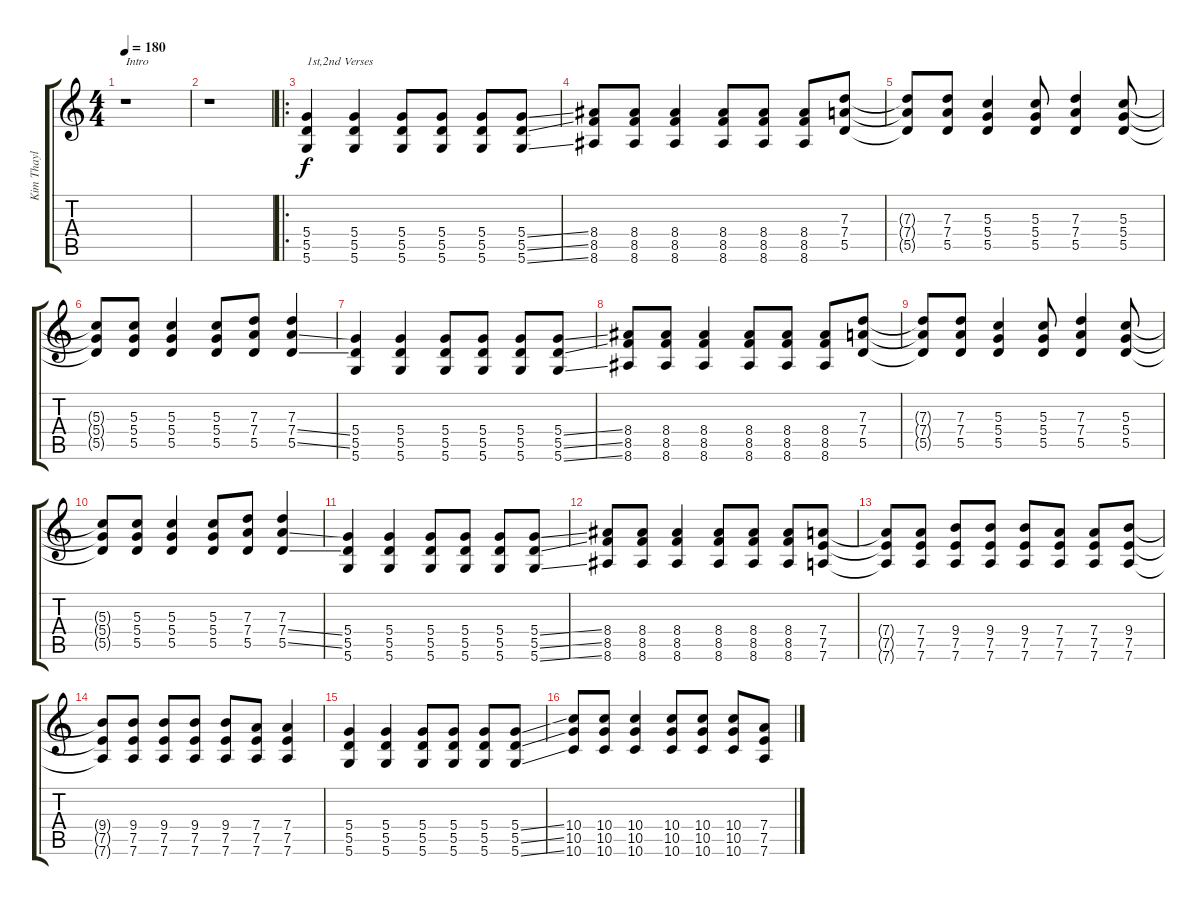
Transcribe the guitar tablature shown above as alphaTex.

\track ("Kim Thayl" "Kim Thayl") {instrument overdrivenguitar}
\staff {score tabs}
\tuning (E4 B3 G3 D3 A2 D2) {hide}
\ts (4 4)
\tempo 180
\clef g2
\ks c
r.1{txt "Intro" dy f instrument overdrivenguitar} |
r.1 |
\ro
(5.4 5.5 5.6).4{txt "1st,2nd Verses"} (5.4 5.5 5.6).4 (5.4 5.5 5.6).8 (5.4 5.5 5.6).8 (5.4 5.5 5.6).8 (5.4{ss} 5.5{ss} 5.6{ss}).8 |
(8.4 8.5 8.6).8 (8.4 8.5 8.6).8 (8.4 8.5 8.6).4 (8.4 8.5 8.6).8 (8.4 8.5 8.6).8 (8.4 8.5 8.6).8 (7.3 7.4 5.5).8 |
(7.3{t} 7.4{t} 5.5{t}).8 (7.3 7.4 5.5).8 (5.3 5.4 5.5).4 (5.3 5.4 5.5).8 (7.3 7.4 5.5).4 (5.3 5.4 5.5).8 |
(5.3{t} 5.4{t} 5.5{t}).8 (5.3 5.4 5.5).8 (5.3 5.4 5.5).4 (5.3 5.4 5.5).8 (7.3 7.4 5.5).8 (7.3 7.4{ss} 5.5{ss}).4 |
(5.4 5.5 5.6).4 (5.4 5.5 5.6).4 (5.4 5.5 5.6).8 (5.4 5.5 5.6).8 (5.4 5.5 5.6).8 (5.4{ss} 5.5{ss} 5.6{ss}).8 |
(8.4 8.5 8.6).8 (8.4 8.5 8.6).8 (8.4 8.5 8.6).4 (8.4 8.5 8.6).8 (8.4 8.5 8.6).8 (8.4 8.5 8.6).8 (7.3 7.4 5.5).8 |
(7.3{t} 7.4{t} 5.5{t}).8 (7.3 7.4 5.5).8 (5.3 5.4 5.5).4 (5.3 5.4 5.5).8 (7.3 7.4 5.5).4 (5.3 5.4 5.5).8 |
(5.3{t} 5.4{t} 5.5{t}).8 (5.3 5.4 5.5).8 (5.3 5.4 5.5).4 (5.3 5.4 5.5).8 (7.3 7.4 5.5).8 (7.3 7.4{ss} 5.5{ss}).4 |
(5.4 5.5 5.6).4 (5.4 5.5 5.6).4 (5.4 5.5 5.6).8 (5.4 5.5 5.6).8 (5.4 5.5 5.6).8 (5.4{ss} 5.5{ss} 5.6{ss}).8 |
(8.4 8.5 8.6).8 (8.4 8.5 8.6).8 (8.4 8.5 8.6).4 (8.4 8.5 8.6).8 (8.4 8.5 8.6).8 (8.4 8.5 8.6).8 (7.4 7.5 7.6).8 |
(7.4{t} 7.5{t} 7.6{t}).8 (7.4 7.5 7.6).8 (9.4 7.5 7.6).8 (9.4 7.5 7.6).8 (9.4 7.5 7.6).8 (7.4 7.5 7.6).8 (7.4 7.5 7.6).8 (9.4 7.5 7.6).8 |
(9.4{t} 7.5{t} 7.6{t}).8 (9.4 7.5 7.6).8 (9.4 7.5 7.6).8 (9.4 7.5 7.6).8 (9.4 7.5 7.6).8 (7.4 7.5 7.6).8 (7.4 7.5 7.6).4 |
(5.4 5.5 5.6).4 (5.4 5.5 5.6).4 (5.4 5.5 5.6).8 (5.4 5.5 5.6).8 (5.4 5.5 5.6).8 (5.4{ss} 5.5{ss} 5.6{ss}).8 |
(10.4 10.5 10.6).8 (10.4 10.5 10.6).8 (10.4 10.5 10.6).4 (10.4 10.5 10.6).8 (10.4 10.5 10.6).8 (10.4 10.5 10.6).8 (7.4 7.5 7.6).8
